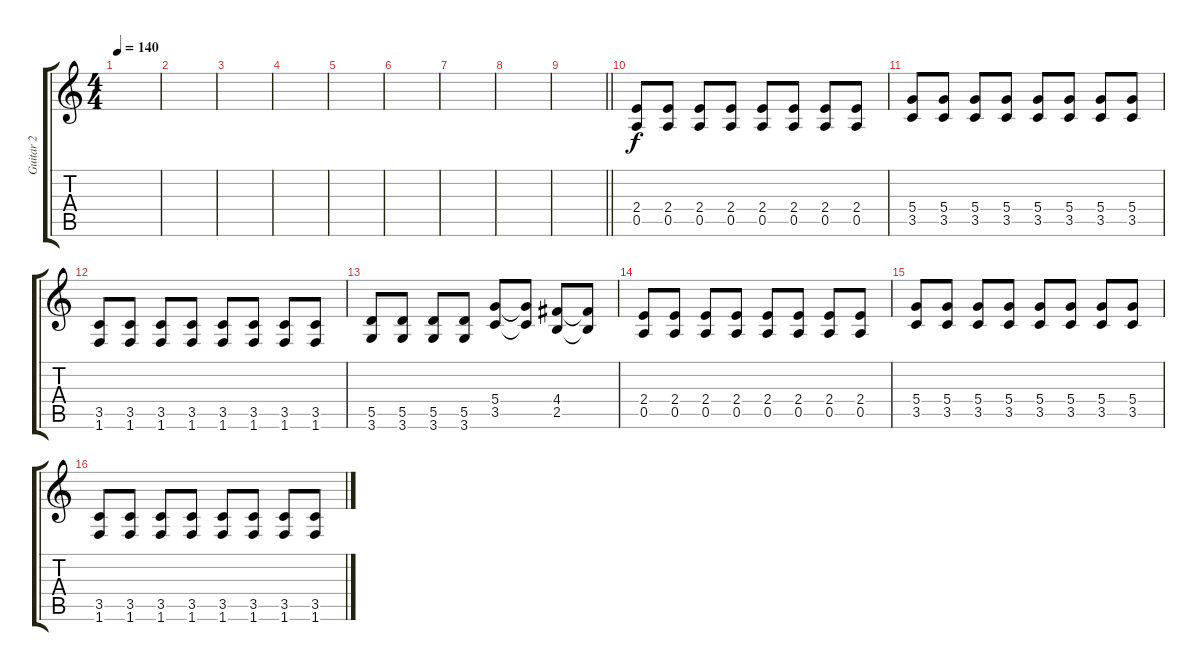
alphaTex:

\track ("Guitar 2" "Guitar 2") {instrument distortionguitar}
\staff {score tabs}
\tuning (E4 B3 G3 D3 A2 E2) {hide}
\ts (4 4)
\tempo 140
\clef g2
\ks c
|
|
|
|
|
|
|
|
\barLineRight lightlight
|
\section ("" "")
(2.4 0.5).8 (2.4 0.5).8 (2.4 0.5).8 (2.4 0.5).8 (2.4 0.5).8 (2.4 0.5).8 (2.4 0.5).8 (2.4 0.5).8 |
(5.4 3.5).8 (5.4 3.5).8 (5.4 3.5).8 (5.4 3.5).8 (5.4 3.5).8 (5.4 3.5).8 (5.4 3.5).8 (5.4 3.5).8 |
(3.5 1.6).8 (3.5 1.6).8 (3.5 1.6).8 (3.5 1.6).8 (3.5 1.6).8 (3.5 1.6).8 (3.5 1.6).8 (3.5 1.6).8 |
(5.5 3.6).8 (5.5 3.6).8 (5.5 3.6).8 (5.5 3.6).8 (5.4 3.5).8 (5.4{t} 3.5{t}).8 (4.4 2.5).8 (4.4{t} 2.5{t}).8 |
(2.4 0.5).8 (2.4 0.5).8 (2.4 0.5).8 (2.4 0.5).8 (2.4 0.5).8 (2.4 0.5).8 (2.4 0.5).8 (2.4 0.5).8 |
(5.4 3.5).8 (5.4 3.5).8 (5.4 3.5).8 (5.4 3.5).8 (5.4 3.5).8 (5.4 3.5).8 (5.4 3.5).8 (5.4 3.5).8 |
(3.5 1.6).8 (3.5 1.6).8 (3.5 1.6).8 (3.5 1.6).8 (3.5 1.6).8 (3.5 1.6).8 (3.5 1.6).8 (3.5 1.6).8
